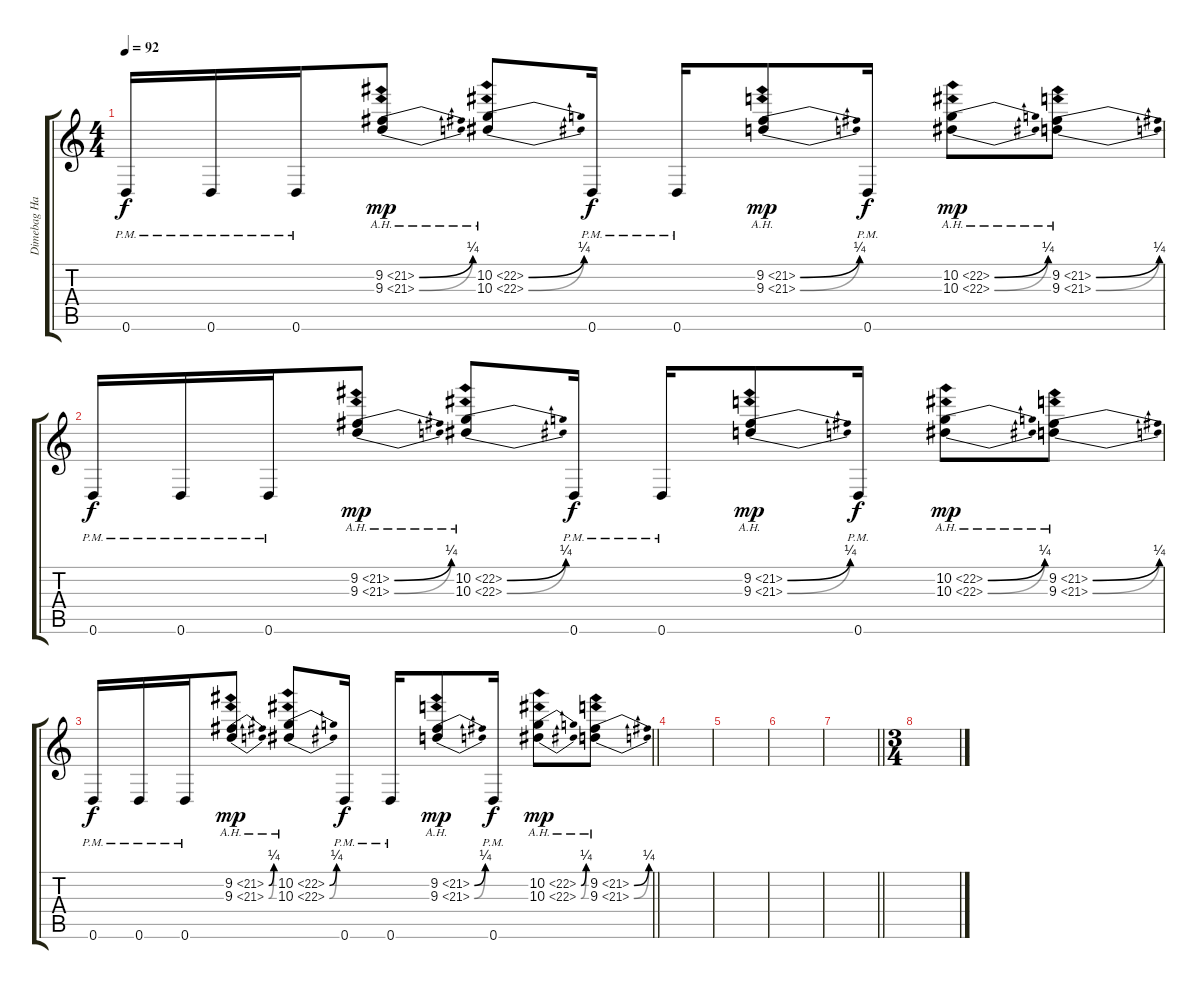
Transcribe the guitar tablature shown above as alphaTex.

\track ("Dimebag Harmonics" "Dimebag Ha") {instrument guitarharmonics}
\staff {score tabs}
\tuning (D4 A3 F3 C3 G2 D2) {hide}
\ts (4 4)
\tempo 92
\clef g2
\ks c
0.6{pm}.16{dy f} 0.6{pm}.16 0.6{pm}.16 (9.2{be (bend 0 0 60 1) ah 12} 9.3{be (bend 0 0 60 1) ah 12}).8{dy mp} (10.2{be (bend 0 0 60 1) ah 12} 10.3{be (bend 0 0 60 1) ah 12}).8 0.6{pm}.16{dy f} 0.6{pm}.16 (9.2{be (bend 0 0 60 1) ah 12} 9.3{be (bend 0 0 60 1) ah 12}).8{dy mp} 0.6{pm}.16{dy f} (10.2{be (bend 0 0 60 1) ah 12} 10.3{be (bend 0 0 60 1) ah 12}).8{dy mp} (9.2{be (bend 0 0 60 1) ah 12} 9.3{be (bend 0 0 60 1) ah 12}).8 |
0.6{pm}.16{dy f} 0.6{pm}.16 0.6{pm}.16 (9.2{be (bend 0 0 60 1) ah 12} 9.3{be (bend 0 0 60 1) ah 12}).8{dy mp} (10.2{be (bend 0 0 60 1) ah 12} 10.3{be (bend 0 0 60 1) ah 12}).8 0.6{pm}.16{dy f} 0.6{pm}.16 (9.2{be (bend 0 0 60 1) ah 12} 9.3{be (bend 0 0 60 1) ah 12}).8{dy mp} 0.6{pm}.16{dy f} (10.2{be (bend 0 0 60 1) ah 12} 10.3{be (bend 0 0 60 1) ah 12}).8{dy mp} (9.2{be (bend 0 0 60 1) ah 12} 9.3{be (bend 0 0 60 1) ah 12}).8 |
\barLineRight lightlight
0.6{pm}.16{dy f} 0.6{pm}.16 0.6{pm}.16 (9.2{be (bend 0 0 60 1) ah 12} 9.3{be (bend 0 0 60 1) ah 12}).8{dy mp} (10.2{be (bend 0 0 60 1) ah 12} 10.3{be (bend 0 0 60 1) ah 12}).8 0.6{pm}.16{dy f} 0.6{pm}.16 (9.2{be (bend 0 0 60 1) ah 12} 9.3{be (bend 0 0 60 1) ah 12}).8{dy mp} 0.6{pm}.16{dy f} (10.2{be (bend 0 0 60 1) ah 12} 10.3{be (bend 0 0 60 1) ah 12}).8{dy mp} (9.2{be (bend 0 0 60 1) ah 12} 9.3{be (bend 0 0 60 1) ah 12}).8 |
\section ("" "")
|
|
|
\barLineRight lightlight
|
\ts (3 4)
\section ("" "")
